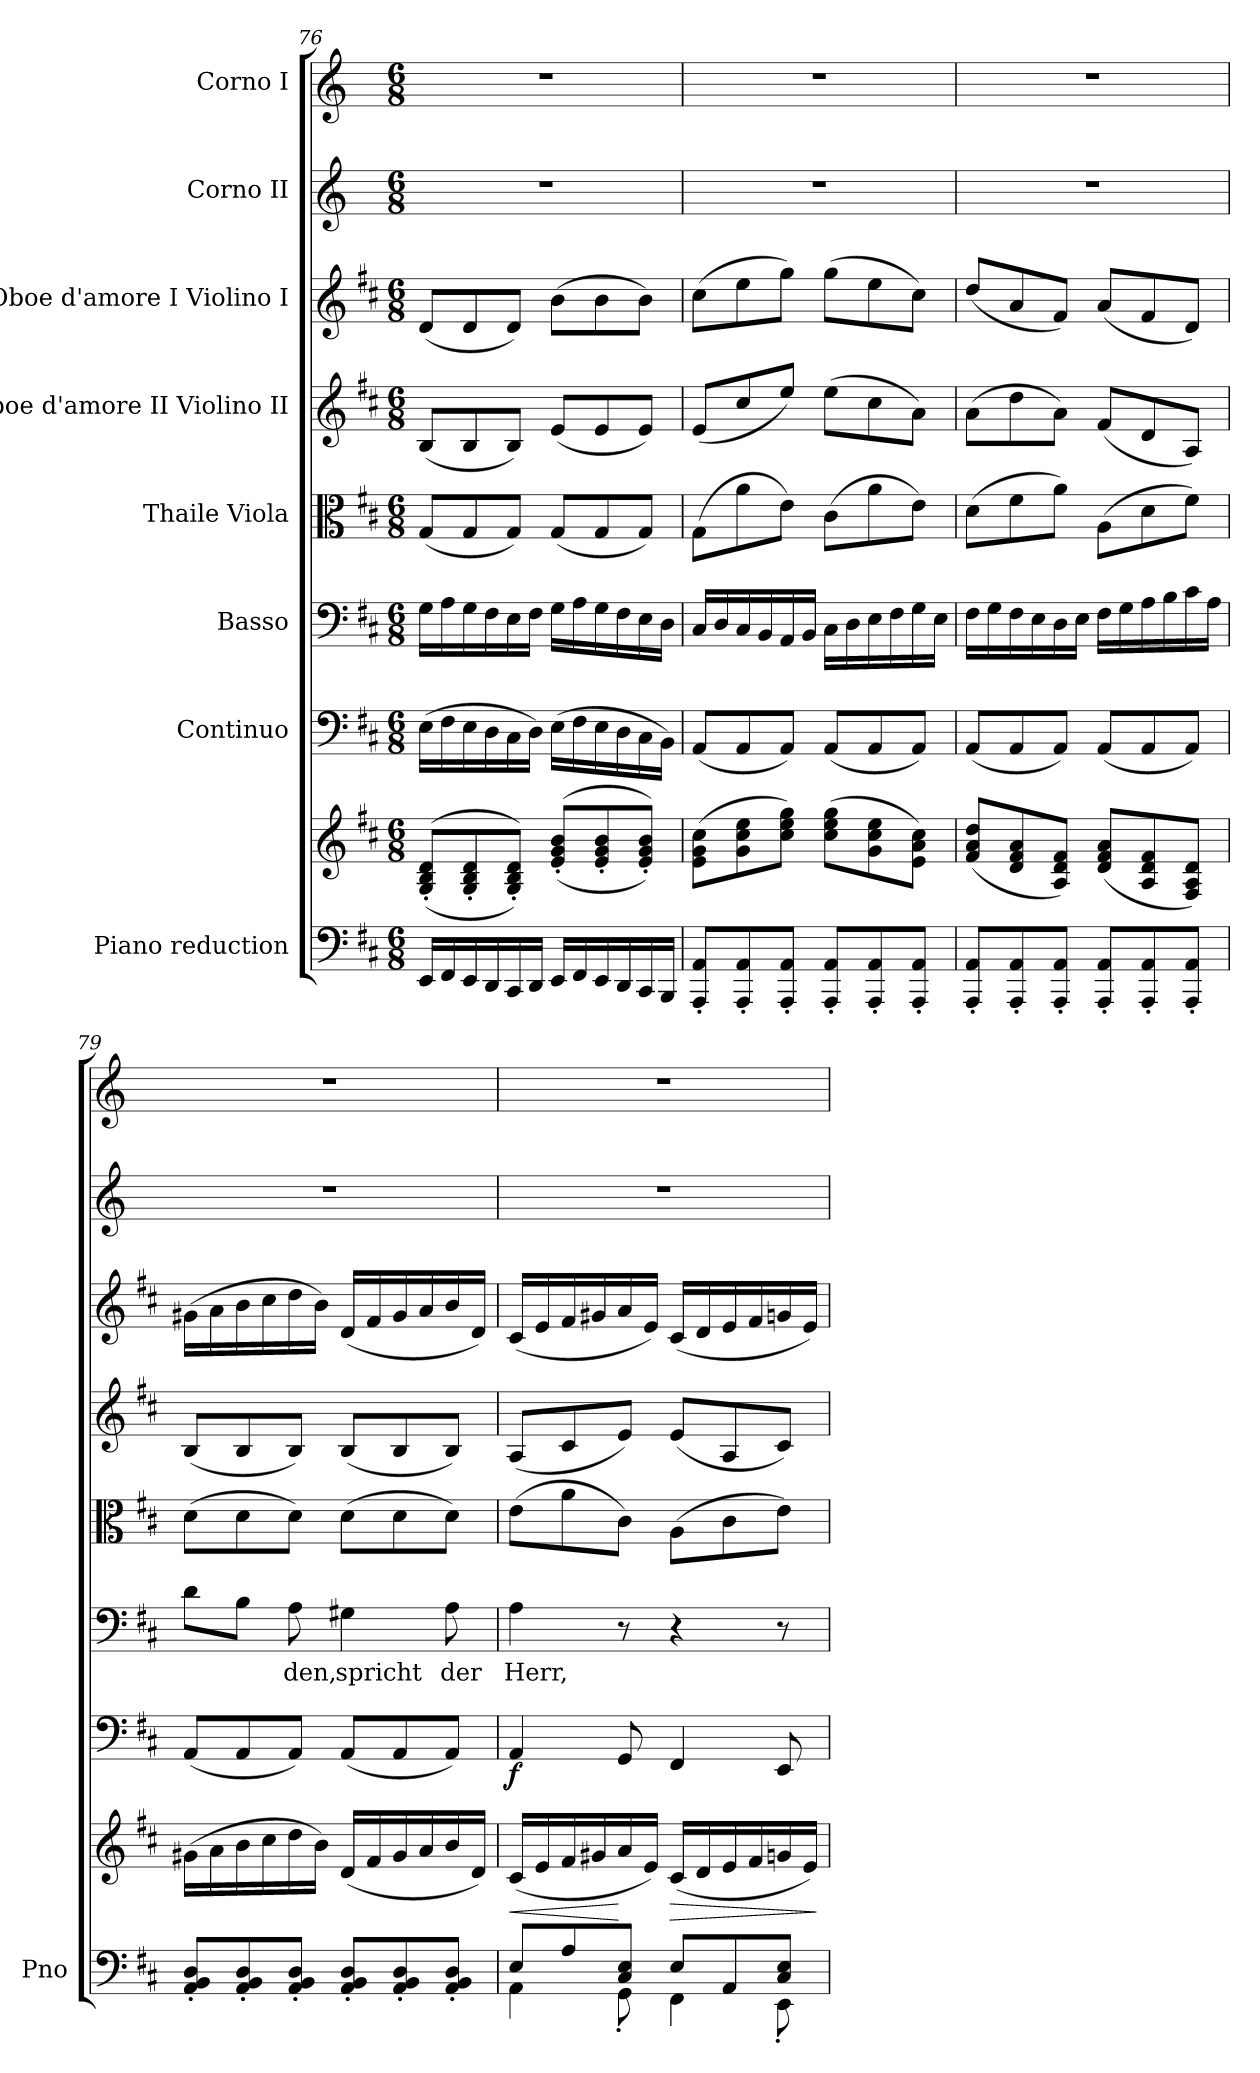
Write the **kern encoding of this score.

**kern	**kern	**dynam	**kern	**dynam	**kern	**text	**kern	**kern	**kern	**kern	**kern
*part8	*part8	*part8	*part7	*part7	*part6	*part6	*part5	*part4	*part3	*part2	*part1
*staff9	*staff8	*staff8/9	*staff7	*staff7	*staff6	*staff6	*staff5	*staff4	*staff3	*staff2	*staff1
*I"Piano reduction	*	*	*I"Continuo	*	*I"Basso	*	*I"Thaile Viola	*I"Oboe d'amore II Violino II	*I"Oboe d'amore I Violino I	*I"Corno II	*I"Corno I
*I'Pno	*	*	*	*	*	*	*	*	*	*	*
*clefF4	*clefG2	*	*clefF4	*	*clefF4	*	*clefC3	*clefG2	*clefG2	*clefG2	*clefG2
*	*	*	*	*	*	*	*	*	*	*ITrd3c5	*ITrd3c5
*k[f#c#]	*k[f#c#]	*	*k[f#c#]	*	*k[f#c#]	*	*k[f#c#]	*k[f#c#]	*k[f#c#]	*k[f#]	*k[f#]
*M6/8	*M6/8	*	*M6/8	*	*M6/8	*	*M6/8	*M6/8	*M6/8	*M6/8	*M6/8
=76	=76	=76	=76	=76	=76	=76	=76	=76	=76	=76	=76
16EE/LL	(<(<8G/' 8B/' 8d/'L	.	(>16E\LL	.	16G\LL	.	(<8G/L	(<8B/L	(<8d/L	2.r	2.r
16FF#/	.	.	16F#\	.	16A\	.	.	.	.	.	.
16EE/	8G/' 8B/' 8d/'	.	16E\	.	16G\	.	8G/	8B/	8d/	.	.
16DD/	.	.	16D\	.	16F#\	.	.	.	.	.	.
16CC#/	8G/' 8B/' 8d/'J))	.	16C#\	.	16E\	.	8G/J)	8B/J)	8d/J)	.	.
16DD/JJ	.	.	16D\JJ)	.	16F#\JJ	.	.	.	.	.	.
16EE/LL	(<(<8e/' 8g/' 8b/'L	.	(>16E\LL	.	16G\LL	.	(<8G/L	(<8e/L	(>8b\L	.	.
16FF#/	.	.	16F#\	.	16A\	.	.	.	.	.	.
16EE/	8e/' 8g/' 8b/'	.	16E\	.	16G\	.	8G/	8e/	8b\	.	.
16DD/	.	.	16D\	.	16F#\	.	.	.	.	.	.
16CC#/	8e/' 8g/' 8b/'J))	.	16C#\	.	16E\	.	8G/J)	8e/J)	8b\J)	.	.
16BBB/JJ	.	.	16BB\JJ)	.	16D\JJ	.	.	.	.	.	.
!!LO:PB:g=z
=77	=77	=77	=77	=77	=77	=77	=77	=77	=77	=77	=77
8AAA/' 8AA/'L	(>8e\ 8g\ 8cc#\L	.	(<8AA/L	.	16C#/LL	.	(>8G\L	(<8e/L	(>8cc#\L	2.r	2.r
.	.	.	.	.	16D/	.	.	.	.	.	.
8AAA/' 8AA/'	8g\ 8cc#\ 8ee\	.	8AA/	.	16C#/	.	8a\	8cc#/	8ee\	.	.
.	.	.	.	.	16BB/	.	.	.	.	.	.
8AAA/' 8AA/'J	8cc#\ 8ee\ 8gg\J)	.	8AA/J)	.	16AA/	.	8e\J)	8ee/J)	8gg\J)	.	.
.	.	.	.	.	16BB/JJ	.	.	.	.	.	.
8AAA/' 8AA/'L	(>8cc#\ 8ee\ 8gg\L	.	(<8AA/L	.	16C#\LL	.	(>8c#\L	(>8ee\L	(>8gg\L	.	.
.	.	.	.	.	16D\	.	.	.	.	.	.
8AAA/' 8AA/'	8g\ 8cc#\ 8ee\	.	8AA/	.	16E\	.	8a\	8cc#\	8ee\	.	.
.	.	.	.	.	16F#\	.	.	.	.	.	.
8AAA/' 8AA/'J	8e\ 8a\ 8cc#\J)	.	8AA/J)	.	16G\	.	8e\J)	8a\J)	8cc#\J)	.	.
.	.	.	.	.	16E\JJ	.	.	.	.	.	.
=78	=78	=78	=78	=78	=78	=78	=78	=78	=78	=78	=78
8AAA/' 8AA/'L	(<8f#/ 8a/ 8dd/L	.	(<8AA/L	.	16F#\LL	.	(>8d\L	(>8a\L	(<8dd/L	2.r	2.r
.	.	.	.	.	16G\	.	.	.	.	.	.
8AAA/' 8AA/'	8d/ 8f#/ 8a/	.	8AA/	.	16F#\	.	8f#\	8dd\	8a/	.	.
.	.	.	.	.	16E\	.	.	.	.	.	.
8AAA/' 8AA/'J	8A/ 8d/ 8f#/J)	.	8AA/J)	.	16D\	.	8a\J)	8a\J)	8f#/J)	.	.
.	.	.	.	.	16E\JJ	.	.	.	.	.	.
8AAA/' 8AA/'L	(<8d/ 8f#/ 8a/L	.	(<8AA/L	.	16F#\LL	.	(>8A\L	(<8f#/L	(<8a/L	.	.
.	.	.	.	.	16G\	.	.	.	.	.	.
8AAA/' 8AA/'	8A/ 8d/ 8f#/	.	8AA/	.	16A\	.	8d\	8d/	8f#/	.	.
.	.	.	.	.	16B\	.	.	.	.	.	.
8AAA/' 8AA/'J	8F#/ 8A/ 8d/J)	.	8AA/J)	.	16c#\	.	8f#\J)	8A/J)	8d/J)	.	.
.	.	.	.	.	16A\JJ	.	.	.	.	.	.
=79	=79	=79	=79	=79	=79	=79	=79	=79	=79	=79	=79
8AA/' 8BB/' 8D/'L	(>16g#X\LL	.	(<8AA/L	.	8d\L	.	(>8d\L	(<8B/L	(>16g#X\LL	2.r	2.r
.	16a\	.	.	.	.	.	.	.	16a\	.	.
8AA/' 8BB/' 8D/'	16b\	.	8AA/	.	8B\J	.	8d\	8B/	16b\	.	.
.	16cc#\	.	.	.	.	.	.	.	16cc#\	.	.
!	!	!	!	!	!	!LO:LY:b	!	!	!	!	!
8AA/' 8BB/' 8D/'J	16dd\	.	8AA/J)	.	8A\	den,	8d\J)	8B/J)	16dd\	.	.
.	16b\JJ)	.	.	.	.	.	.	.	16b\JJ)	.	.
!	!	!	!	!	!	!LO:LY:b	!	!	!	!	!
8AA/' 8BB/' 8D/'L	(<16d/LL	.	(<8AA/L	.	4G#X\	spricht	(>8d\L	(<8B/L	(<16d/LL	.	.
.	16f#/	.	.	.	.	.	.	.	16f#/	.	.
8AA/' 8BB/' 8D/'	16g#/	.	8AA/	.	.	.	8d\	8B/	16g#/	.	.
.	16a/	.	.	.	.	.	.	.	16a/	.	.
!	!	!	!	!	!	!LO:LY:b	!	!	!	!	!
8AA/' 8BB/' 8D/'J	16b/	.	8AA/J)	.	8A\	der	8d\J)	8B/J)	16b/	.	.
.	16d/JJ)	.	.	.	.	.	.	.	16d/JJ)	.	.
=80	=80	=80	=80	=80	=80	=80	=80	=80	=80	=80	=80
*^	*	*	*	*	*	*	*	*	*	*	*
!	!	!	!LO:HP:b	!	!LO:DY:b	!	!LO:LY:b	!	!	!	!	!
8E/L	4AA\	(<16c#/LL	<	4AA/	f	4A\	Herr,	(>8e\L	(<8A/L	(<16c#/LL	2.r	2.r
.	.	16e/	.	.	.	.	.	.	.	16e/	.	.
8A/	.	16f#/	.	.	.	.	.	8a\	8c#/	16f#/	.	.
.	.	16g#X/	.	.	.	.	.	.	.	16g#X/	.	.
8C#/ 8E/J	8GG'\	16a/	[	8GG/	.	8r	.	8c#\J)	8e/J)	16a/	.	.
.	.	16e/JJ)	.	.	.	.	.	.	.	16e/JJ)	.	.
!	!	!	!LO:HP:b	!	!	!	!	!	!	!	!	!
8E/L	4FF#\	(<16c#/LL	>	4FF#/	.	4r	.	(>8A\L	(<8e/L	(<16c#/LL	.	.
.	.	16d/	.	.	.	.	.	.	.	16d/	.	.
8AA/	.	16e/	.	.	.	.	.	8c#\	8A/	16e/	.	.
.	.	16f#/	.	.	.	.	.	.	.	16f#/	.	.
8C#/ 8E/J	8EE'\	16gn/	.	8EE/	.	8r	.	8e\J)	8c#/J)	16gn/	.	.
.	.	16e/JJ)	.	.	.	.	.	.	.	16e/JJ)	.	.
*v	*v	*	*	*	*	*	*	*	*	*	*	*
.	.	]	.	.	.	.	.	.	.	.	.
=	=	=	=	=	=	=	=	=	=	=	=
*-	*-	*-	*-	*-	*-	*-	*-	*-	*-	*-	*-
